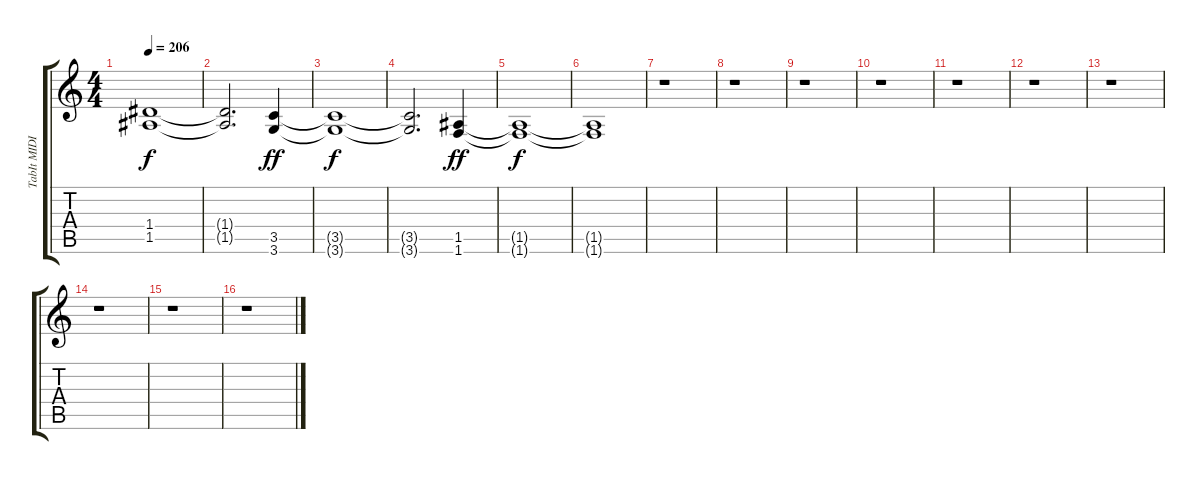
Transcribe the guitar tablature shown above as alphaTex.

\track ("TabIt MIDI - Track 4" "TabIt MIDI") {instrument distortionguitar}
\staff {score tabs}
\tuning (E4 B3 G3 D3 A2 E2) {hide}
\ts (4 4)
\tempo 206
\clef g2
\ks c
(1.4{t} 1.5{t}).1{dy f} |
(1.4{t} 1.5{t}).2{d} (3.5 3.6).4{dy ff} |
(3.5{t} 3.6{t}).1{dy f} |
(3.5{t} 3.6{t}).2{d} (1.5 1.6).4{dy ff} |
(1.5{t} 1.6{t}).1{dy f} |
(1.5{t} 1.6{t}).1 |
r.1 |
r.1 |
r.1 |
r.1 |
r.1 |
r.1 |
r.1 |
r.1 |
r.1 |
r.1
